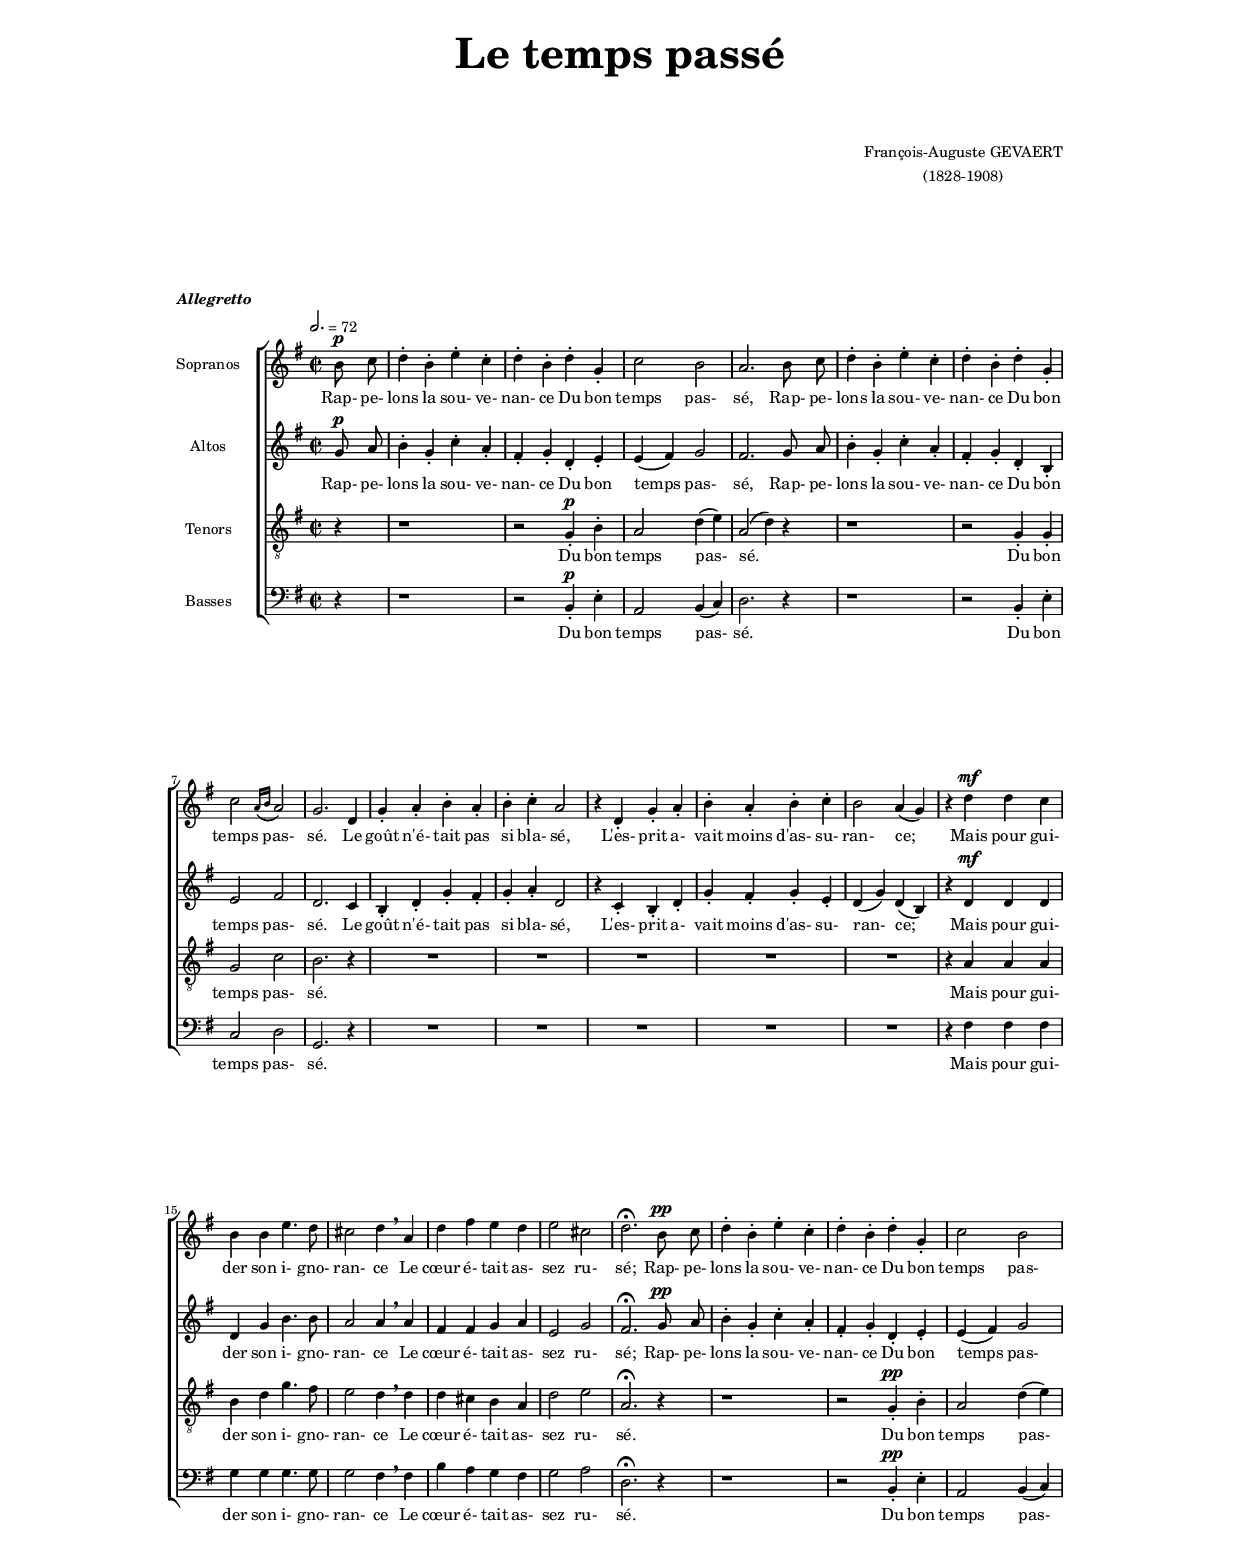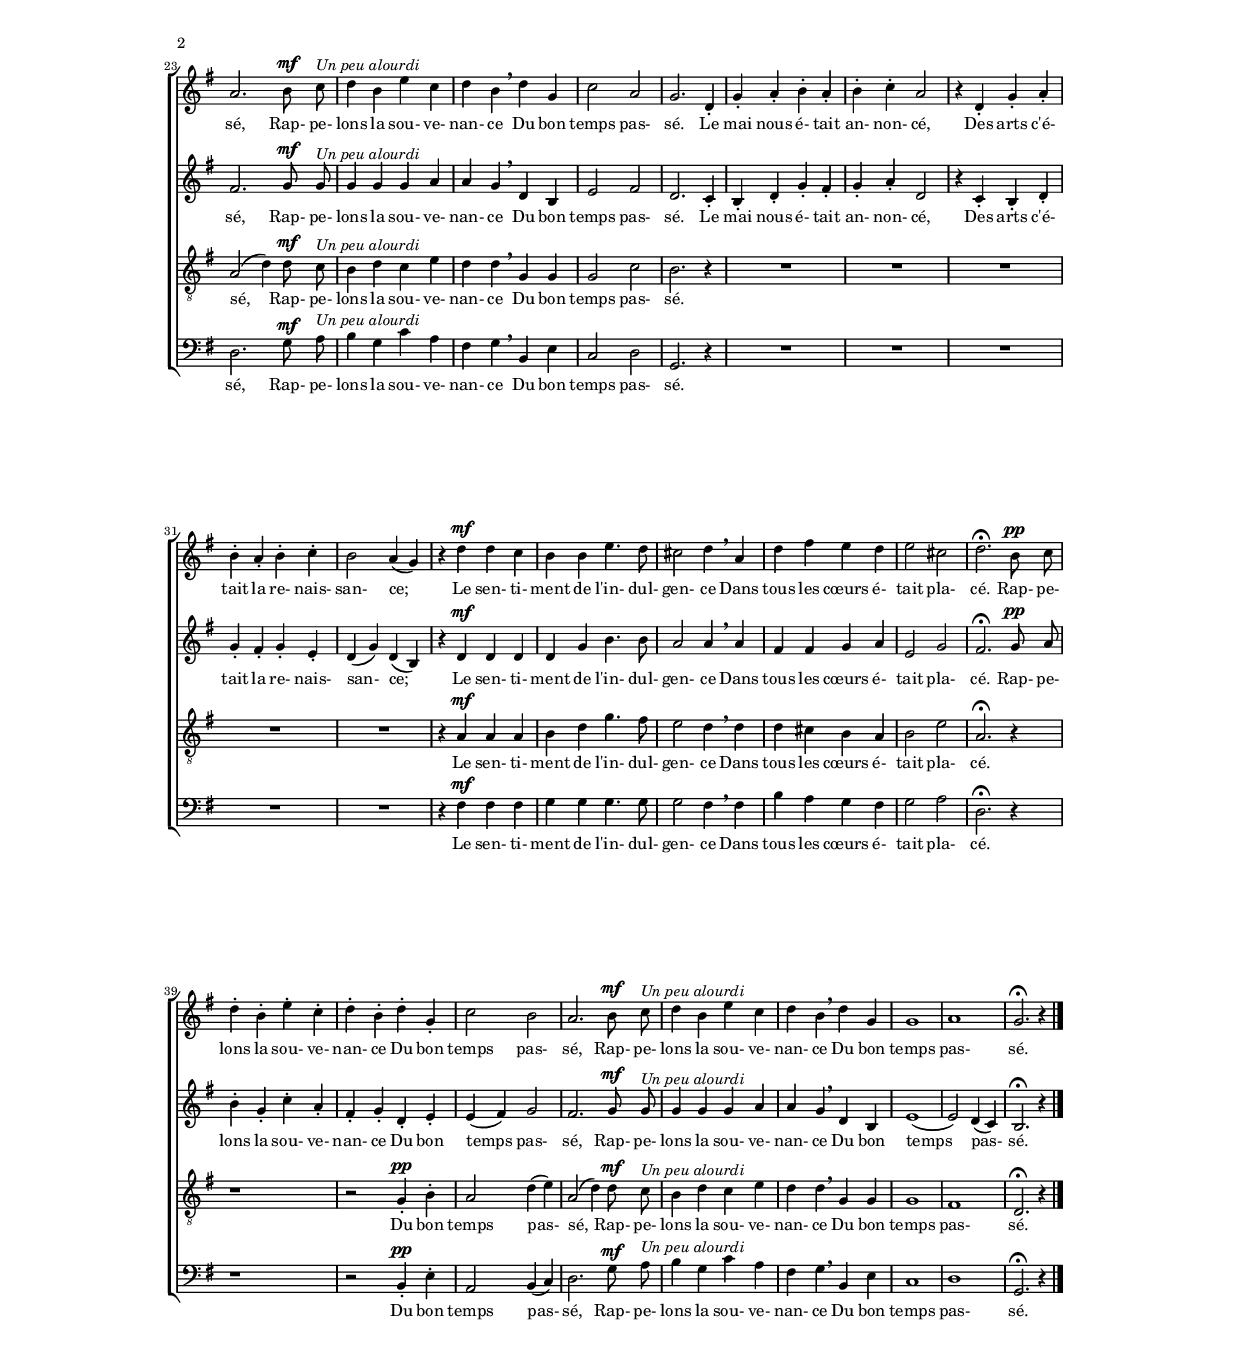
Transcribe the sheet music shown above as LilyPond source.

\version "2.12.1"

%---------------------------------------------------------------------------
%	COLLECTION DE CHOEURS
%	SANS ACCOMPAGNEMENT
%	Pour servir à l'étude du chant d'ensemble
%	dans les Conservatoires et Écoles de musique
%	Par F. A. GEVAERT
%	6e fascicule
%	Onze chansons françaises et wallonnes du XVIIe et XVIIIe siècle,
%	mises à 4 voix mixtes
%	Ed. Henry Lemoine et Cie
%
%
%	lastupdated = "2010/Apr/6"
%---------------------------------------------------------------------------

\paper {
	line-width = 15\cm 
	top-margin = 1.2\cm
	bottom-margin = 2.4\cm
}

#(set-global-staff-size 13)
#(ly:set-option 'point-and-click #f)

%---------------------------------------------------------------------------
%	
%---------------------------------------------------------------------------

\header {
	title = \markup \center-column {
		\pad-markup #3 {
			\fontsize #+5
			"Le temps passé"
		}
	}
	composer = \markup {
		\pad-to-box #'(0 . 0) #'(3 . 9) \center-column {
			"François-Auguste GEVAERT"
			"(1828-1908)"
		}
	}
	meter = \markup {
		\pad-to-box #'(0 . 0) #'(0 . 18) \bold \italic { 
			Allegretto
		}
	}
}

%---------------------------------------------------------------------------
%	
%---------------------------------------------------------------------------

global = {
	\time 2/2
	\key g \major
	\tempo 2.=72
}

print = {
	\autoBeamOff
	\dynamicUp
}

alourdi = \markup { \italic { Un peu alourdi } }

%---------------------------------------------------------------------------
%	NOTES
%---------------------------------------------------------------------------

Sop = \relative c'' {
	\set Staff.instrumentName = #"Sopranos "
	
	\partial 4 b8\p c
	d4\staccato b\staccato e\staccato c\staccato
	d4\staccato b\staccato d\staccato g,\staccato
	c2 b
	a2. b8 c
	d4\staccato b\staccato e\staccato c\staccato
	d4\staccato b\staccato d\staccato g,\staccato
	c2 \acciaccatura { a16[ b] } a2
	g2. d4
	
	g4\staccato a\staccato b\staccato a\staccato
	b4\staccato c\staccato a2
	r4 d,\staccato g\staccato a\staccato
	b4\staccato a\staccato b\staccato c\staccato
	b2 a4( g)
	
	r4 d'\mf d c
	b4 b e4. d8
	cis2 d4 \breathe a
	d4 fis e d
	e2 cis
	d2.\fermata b8\pp c	
	
	d4\staccato b\staccato e\staccato c\staccato
	d4\staccato b\staccato d\staccato g,\staccato
	c2 b
	a2. b8\mf c ^\alourdi
	d4 b e c
	d4 b \breathe d g,
	c2 a
	g2. d4\staccato
	
	g4\staccato a\staccato b\staccato a\staccato
	b4\staccato c\staccato a2
	r4 d,\staccato g\staccato a\staccato
	b4\staccato a\staccato b\staccato c\staccato
	b2 a4( g)
	
	r4 d'\mf d c
	b4 b e4. d8
	cis2 d4 \breathe a
	d4 fis e d
	e2 cis
	d2.\fermata b8\pp c
	
	d4\staccato b\staccato e\staccato c\staccato
	d4\staccato b\staccato d\staccato g,\staccato
	c2 b
	a2. b8\mf c ^\alourdi
	d4 b e c
	d4 b \breathe d g,
	g1
	a1
	g2.\fermata r4

	\bar "|."
}
 
Alt = \relative c'' {
	\set Staff.instrumentName = #"Altos "
	
	\partial 4 g8\p a
	b4\staccato g\staccato c\staccato a\staccato
	fis4\staccato g\staccato d\staccato e\staccato
	e4( fis) g2
	fis2. g8 a
	b4\staccato g\staccato c\staccato a\staccato
	fis4\staccato g\staccato d\staccato b\staccato
	e2 fis
	d2. c4
	
	b4\staccato d\staccato g\staccato fis\staccato
	g4\staccato a\staccato d,2
	r4 c\staccato b\staccato d\staccato
	g4\staccato fis\staccato g\staccato e\staccato
	d4( g) d( b)
	
	r4 d\mf d d
	d4 g b4. b8
	a2 a4 \breathe a
	fis4 fis g a
	e2 g
	fis2.\fermata g8\pp a
	
	b4\staccato g\staccato c\staccato a\staccato
	fis4\staccato g\staccato d\staccato e\staccato
	e4( fis) g2
	fis2. g8\mf g ^\alourdi
	g4 g g a
	a4 g \breathe d b
	e2 fis
	d2. c4\staccato
	
	b4\staccato d\staccato g\staccato fis\staccato
	g4\staccato a\staccato d,2
	r4 c\staccato b\staccato d\staccato
	g4\staccato fis\staccato g\staccato e\staccato
	d( g) d4( b)
	
	r4 d\mf d d
	d4 g b4. b8
	a2 a4 \breathe a
	fis4 fis g a
	e2 g
	fis2.\fermata g8\pp a
	
	b4\staccato g\staccato c\staccato a\staccato
	fis4\staccato g\staccato d\staccato e\staccato
	e4( fis) g2
	fis2. g8\mf g ^\alourdi
	g4 g g a
	a4 g \breathe d b
	e1(
	e2) d4( c)
	b2.\fermata r4
	\bar "|."
}

Ten = \relative c' {
	\set Staff.instrumentName = #"Tenors "	
	\clef "treble_8"

	\partial 4 r
	r1
	r2 g4\staccato\p b\staccato
	a2 d4( e)
	a,2( d4) r
	r1
	r2 g,4\staccato g\staccato
	g2 c
	b2. r4
	
	R1*5
	
	r4 a a a
	b4 d g4. fis8
	e2 d4 \breathe d
	d4 cis b a
	d2 e
	a,2.\fermata r4
	
	r1
	r2 g4\staccato\pp b\staccato
	a2 d4( e)
	a,2( d4) d8\mf c ^\alourdi
	b4 d c e
	d4 d \breathe g, g
	g2 c
	b2. r4
	
	R1*5
	
	r4 a\mf a a
	b4 d g4. fis8
	e2 d4 \breathe d
	d4 cis b a
	b2 e
	a,2.\fermata r4
	
	r1
	r2 g4\staccato\pp b\staccato
	a2 d4( e)
	a,2( d4) d8\mf c ^\alourdi
	b4 d c e
	d4 d \breathe g, g
	g1
	fis1
	d2.\fermata r4

	\bar "|."
}

Bas = \relative c {
	\set Staff.instrumentName = #"Basses "
	\clef bass

	\partial 4 r
	r1
	r2 b4\staccato\p e\staccato
	a,2 b4( c)
	d2. r4
	r1
	r2 b4\staccato e\staccato
	c2 d
	g,2. r4
	
	R1*5
	
	r4 fis' fis fis
	g4 g g4. g8
	g2 fis4 \breathe fis
	b4 a g fis
	g2 a
	d,2.\fermata r4
	
	r1
	r2 b4\staccato\pp e\staccato
	a,2 b4( c)
	d2. g8\mf a ^\alourdi
	b4 g c a
	fis4 g \breathe b, e
	c2 d
	g,2. r4
	
	R1*5
	
	r4 fis'\mf fis fis
	g4 g g4. g8
	g2 fis4 \breathe fis
	b4 a g fis
	g2 a
	d,2.\fermata r4
	
	r1
	r2 b4\staccato\pp e\staccato
	a,2 b4( c)
	d2. g8\mf a ^\alourdi
	b4 g c a
	fis4 g \breathe b, e
	c1
	d1
	g,2.\fermata r4

	\bar "|."
}

%---------------------------------------------------------------------------
%	LYRICS
%---------------------------------------------------------------------------

texteA = \lyricmode {
	Rap- pe- lons la sou- ve- nan- ce
	Du bon temps pas- sé,
	Rap- pe- lons la sou- ve- nan- ce
	Du bon temps pas- sé.
	Le goût n'é- tait pas si bla- sé,
	L'es- prit a- vait moins d'as- su- ran- ce;
	Mais pour gui- der son i- gno- ran- ce
	Le cœur é- tait as- sez ru- sé;
	Rap- pe- lons la sou- ve- nan- ce
	Du bon temps pas- sé,
	Rap- pe- lons la sou- ve- nan- ce
	Du bon temps pas- sé.
	Le mai nous é- tait an- non- cé,
	Des arts c'é- tait la re- nais- san- ce;
	Le sen- ti- ment de l'in- dul- gen- ce
	Dans tous les cœurs é- tait pla- cé.
	Rap- pe- lons la sou- ve- nan- ce
	Du bon temps pas- sé,
	Rap- pe- lons la sou- ve- nan- ce
	Du bon temps pas- sé.
}

texteB = \lyricmode {
	Du bon temps pas- sé.
	Du bon temps pas- sé.
	Mais pour gui- der son i- gno- ran- ce
	Le cœur é- tait as- sez ru- sé.
	Du bon temps pas- sé,
	Rap- pe- lons la sou- ve- nan- ce
	Du bon temps pas- sé.
	Le sen- ti- ment de l'in- dul- gen- ce
	Dans tous les cœurs é- tait pla- cé.
	Du bon temps pas- sé,
	Rap- pe- lons la sou- ve- nan- ce
	Du bon temps pas- sé.
}

%---------------------------------------------------------------------------
%	MIDI OUTPUT
%---------------------------------------------------------------------------


\score {
	<<
	\new Staff = "Sop" { \set Staff.midiInstrument = "oboe" \global \Sop }
	\new Staff = "Alt" { \set Staff.midiInstrument = "clarinet" \global \Alt }
	\new Staff = "Ten" { \set Staff.midiInstrument = "french horn" \global  \Ten }
	\new Staff = "Bas" { \set Staff.midiInstrument = "bassoon" \global  \Bas }
	>>
	\midi { \context { \Voice \remove "Dynamic_performer" } }
}

%---------------------------------------------------------------------------
%	SHEET OUTPUT
%---------------------------------------------------------------------------

\score {
	\new ChoirStaff <<
		\new Voice << \global \print \Sop >> 
		\addlyrics { \texteA }
		\new Voice << \global \print \Alt >>
		\addlyrics { \texteA }
		\new Voice << \global \print \Ten >>
		\addlyrics { \texteB }
		\new Voice << \global \print \Bas >>
		\addlyrics { \texteB }
	>>
	\layout  { }
}

%---------------------------------------------------------------------------
%
%---------------------------------------------------------------------------



